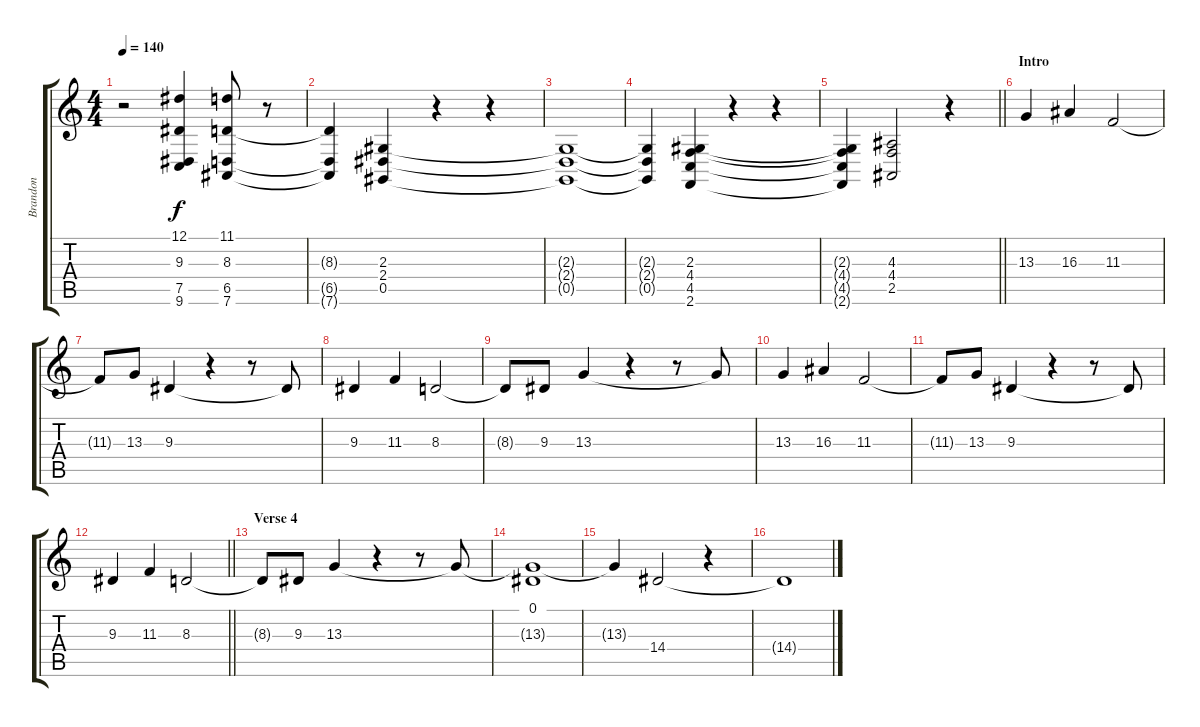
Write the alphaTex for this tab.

\track ("Brandon" "Brandon") {instrument stringensemble1}
\staff {score tabs}
\tuning (Eb4 Bb3 Gb3 Db3 Ab2 Eb2) {hide}
\ts (4 4)
\tempo 140
\clef g2
\ks c
r.2{dy f} (12.1{t} 9.3{t} 7.5{t} 9.6{t}).4 (11.1 8.3 6.5 7.6).8 r.8 |
(8.3{t} 6.5{t} 7.6{t}).4 (2.3 2.4 0.5).4 r.4 r.4 |
(2.3{t} 2.4{t} 0.5{t}).1 |
(2.3{t} 2.4{t} 0.5{t}).4 (2.3 4.4 4.5 2.6).4 r.4 r.4 |
\barLineRight lightlight
(2.3{t} 4.4{t} 4.5{t} 2.6{t}).4 (4.3 4.4 2.5).2 r.4 |
\section ("" "Intro")
13.3.4 16.3.4 11.3.2 |
11.3{t}.8 13.3.8 9.3.4 r.4 r.8 9.3{t}.8 |
9.3.4 11.3.4 8.3.2 |
8.3{t}.8 9.3.8 13.3.4 r.4 r.8 13.3{t}.8 |
13.3.4 16.3.4 11.3.2 |
11.3{t}.8 13.3.8 9.3.4 r.4 r.8 9.3{t}.8 |
\barLineRight lightlight
9.3.4 11.3.4 8.3.2 |
\section ("" "Verse 4")
8.3{t}.8 9.3.8 13.3.4 r.4 r.8 13.3{t}.8 |
(0.1 13.3{t}).1 |
13.3{t}.4 14.4.2 r.4 |
14.4{t}.1
